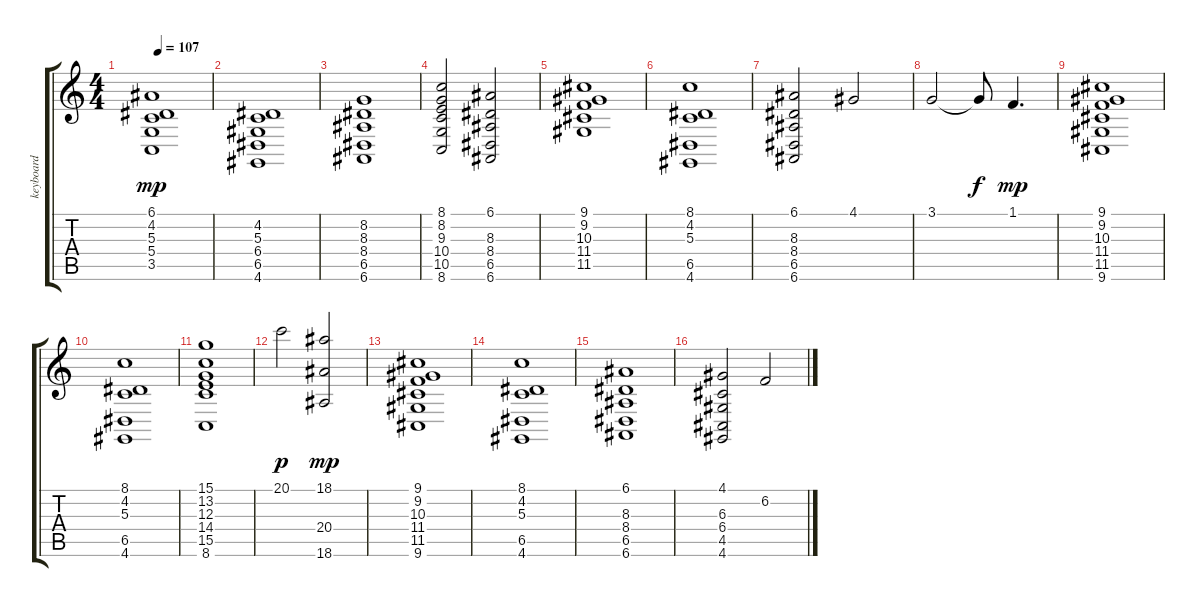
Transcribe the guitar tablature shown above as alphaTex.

\track ("keyboard" "keyboard") {instrument stringensemble2}
\staff {score tabs}
\tuning (E4 B3 G3 D3 A2 E2) {hide}
\ts (4 4)
\tempo 107
\clef g2
\ks c
(6.1 4.2 5.3 5.4 3.5).1{dy mp} |
(4.2 5.3 6.4 6.5 4.6).1 |
(8.2 8.3 8.4 6.5 6.6).1 |
(8.1 8.2 9.3 10.4 10.5 8.6).2 (6.1 8.3 8.4 6.5 6.6).2 |
(9.1 9.2 10.3 11.4 11.5).1 |
(8.1 4.2 5.3 6.5 4.6).1 |
(6.1 8.3 8.4 6.5 6.6).2 4.1.2 |
3.1.2 3.1{t}.8{dy f} 1.1.4{d dy mp} |
(9.1 9.2 10.3 11.4 11.5 9.6).1 |
(8.1 4.2 5.3 6.5 4.6).1 |
(15.1 13.2 12.3 14.4 15.5 8.6).1 |
20.1.2{dy p} (18.1 20.4 18.6).2{dy mp} |
(9.1 9.2 10.3 11.4 11.5 9.6).1 |
(8.1 4.2 5.3 6.5 4.6).1 |
(6.1 8.3 8.4 6.5 6.6).1 |
(4.1 6.3 6.4 4.5 4.6).2 6.2.2
